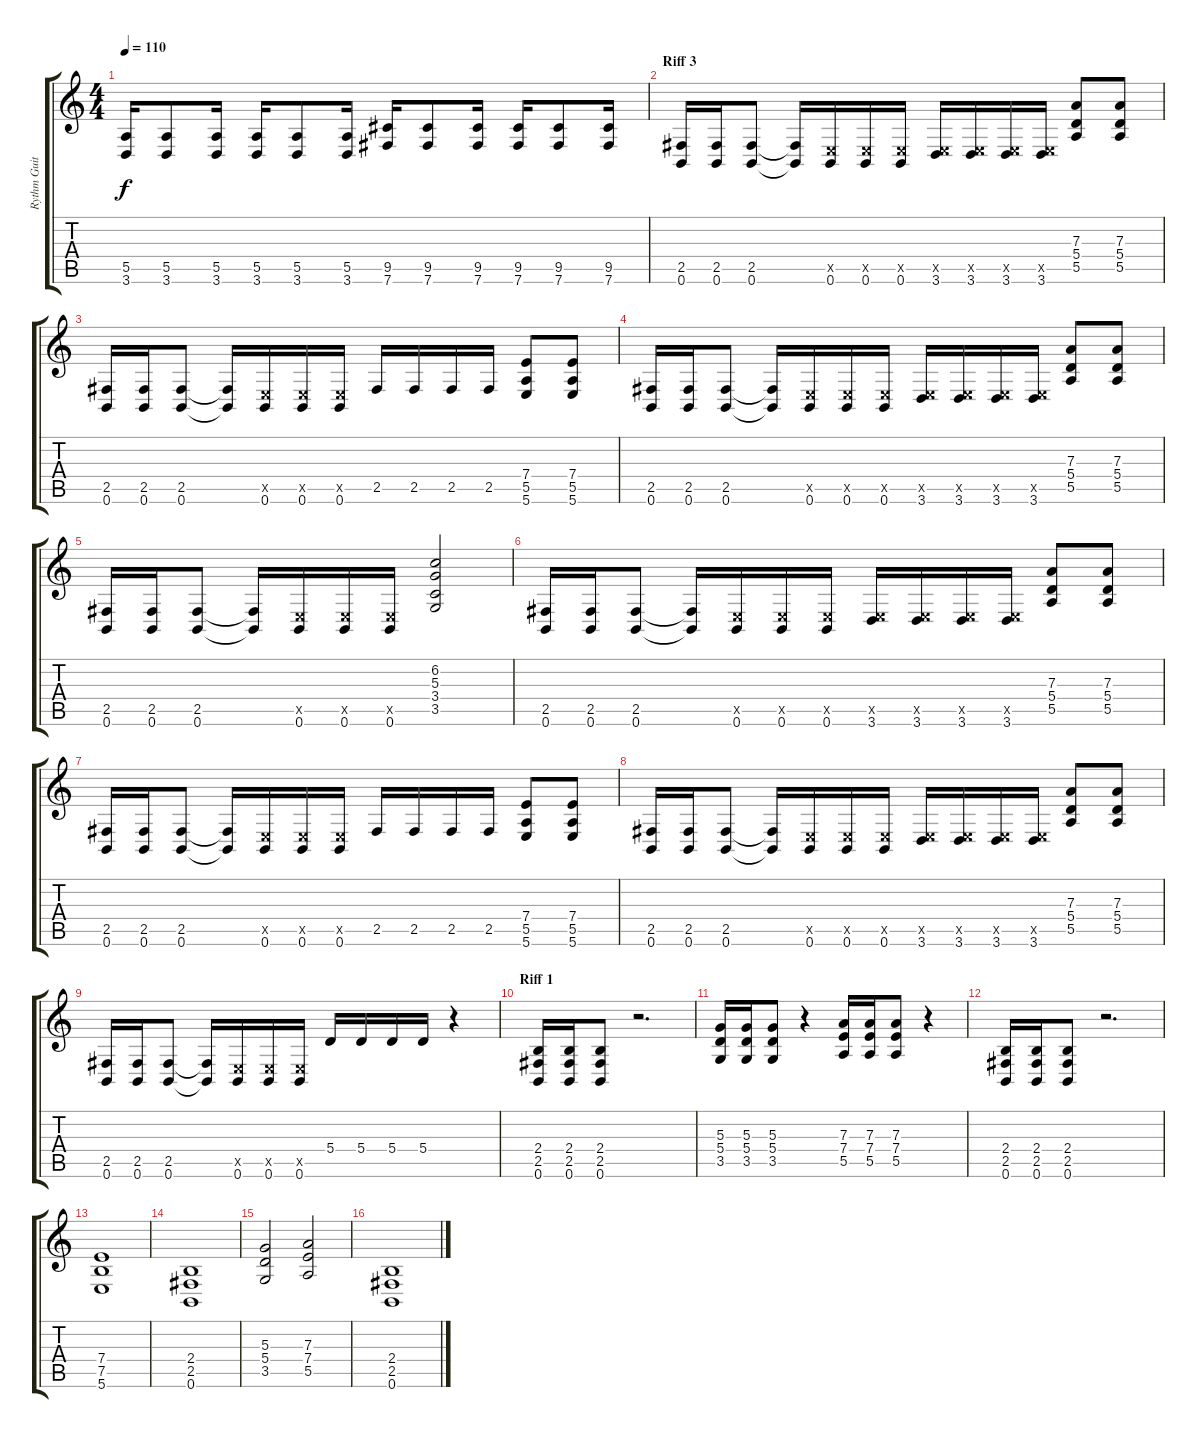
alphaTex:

\track ("Rythm Guitar" "Rythm Guit") {instrument distortionguitar}
\staff {score tabs}
\tuning (B3 Gb3 D3 A2 E2 B1) {hide}
\ts (4 4)
\tempo 110
\clef g2
\ks c
(5.5 3.6).16{dy f} (5.5 3.6).8 (5.5 3.6).16 (5.5 3.6).16 (5.5 3.6).8 (5.5 3.6).16 (9.5 7.6).16 (9.5 7.6).8 (9.5 7.6).16 (9.5 7.6).16 (9.5 7.6).8 (9.5 7.6).16 |
\section ("" "Riff 3")
(2.5 0.6).16 (2.5 0.6).16 (2.5 0.6).8 (2.5{t} 0.6{t}).16 (0.5{x} 0.6).16 (0.5{x} 0.6).16 (0.5{x} 0.6).16 (0.5{x} 3.6).16 (0.5{x} 3.6).16 (0.5{x} 3.6).16 (0.5{x} 3.6).16 (7.3 5.4 5.5).8 (7.3 5.4 5.5).8 |
(2.5 0.6).16 (2.5 0.6).16 (2.5 0.6).8 (2.5{t} 0.6{t}).16 (0.5{x} 0.6).16 (0.5{x} 0.6).16 (0.5{x} 0.6).16 2.5.16 2.5.16 2.5.16 2.5.16 (7.4 5.5 5.6).8 (7.4 5.5 5.6).8 |
(2.5 0.6).16 (2.5 0.6).16 (2.5 0.6).8 (2.5{t} 0.6{t}).16 (0.5{x} 0.6).16 (0.5{x} 0.6).16 (0.5{x} 0.6).16 (0.5{x} 3.6).16 (0.5{x} 3.6).16 (0.5{x} 3.6).16 (0.5{x} 3.6).16 (7.3 5.4 5.5).8 (7.3 5.4 5.5).8 |
(2.5 0.6).16 (2.5 0.6).16 (2.5 0.6).8 (2.5{t} 0.6{t}).16 (0.5{x} 0.6).16 (0.5{x} 0.6).16 (0.5{x} 0.6).16 (6.2 5.3 3.4 3.5).2 |
(2.5 0.6).16 (2.5 0.6).16 (2.5 0.6).8 (2.5{t} 0.6{t}).16 (0.5{x} 0.6).16 (0.5{x} 0.6).16 (0.5{x} 0.6).16 (0.5{x} 3.6).16 (0.5{x} 3.6).16 (0.5{x} 3.6).16 (0.5{x} 3.6).16 (7.3 5.4 5.5).8 (7.3 5.4 5.5).8 |
(2.5 0.6).16 (2.5 0.6).16 (2.5 0.6).8 (2.5{t} 0.6{t}).16 (0.5{x} 0.6).16 (0.5{x} 0.6).16 (0.5{x} 0.6).16 2.5.16 2.5.16 2.5.16 2.5.16 (7.4 5.5 5.6).8 (7.4 5.5 5.6).8 |
(2.5 0.6).16 (2.5 0.6).16 (2.5 0.6).8 (2.5{t} 0.6{t}).16 (0.5{x} 0.6).16 (0.5{x} 0.6).16 (0.5{x} 0.6).16 (0.5{x} 3.6).16 (0.5{x} 3.6).16 (0.5{x} 3.6).16 (0.5{x} 3.6).16 (7.3 5.4 5.5).8 (7.3 5.4 5.5).8 |
(2.5 0.6).16 (2.5 0.6).16 (2.5 0.6).8 (2.5{t} 0.6{t}).16 (0.5{x} 0.6).16 (0.5{x} 0.6).16 (0.5{x} 0.6).16 5.4.16 5.4.16 5.4.16 5.4.16 r.4 |
\section ("" "Riff 1")
(2.4 2.5 0.6).16 (2.4 2.5 0.6).16 (2.4 2.5 0.6).8 r.2{d} |
(5.3 5.4 3.5).16 (5.3 5.4 3.5).16 (5.3 5.4 3.5).8 r.4 (7.3 7.4 5.5).16 (7.3 7.4 5.5).16 (7.3 7.4 5.5).8 r.4 |
(2.4 2.5 0.6).16 (2.4 2.5 0.6).16 (2.4 2.5 0.6).8 r.2{d} |
(7.4 7.5 5.6).1 |
(2.4 2.5 0.6).1 |
(5.3 5.4 3.5).2 (7.3 7.4 5.5).2 |
(2.4 2.5 0.6).1
